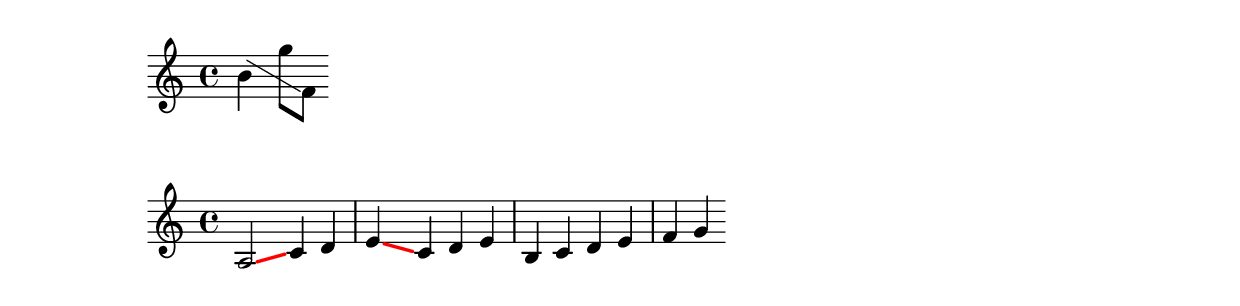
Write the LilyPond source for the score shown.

\version "2.18.2"
%% \gliss #'(0 . shift) #'Ypoint2 note\startTextSpan note\stopTextSpan
gliss = #(define-music-function (parser location shift pad) (pair? number?) #{
 	\once \override TextSpanner.style = #'line
    \once \override TextSpanner.bound-details.left.padding = #'1
    \once \override TextSpanner.bound-details.right.padding = #1
    \once \override TextSpanner.extra-offset = #shift 
    \override TextSpanner.bound-details.right.Y = #pad
    \once \override TextSpanner.bound-details.right.text = #'()
#})
% Short command for start and stop  TextSpan
#(define Stsp startTextSpan )
#(define Stpsp stopTextSpan )

\new Staff {
    \override Glissando.minimum-length = #5
    \override Glissando.springs-and-rods = #ly:spanner::set-spacing-rods
    \override Glissando.thickness = #'3
    \override Glissando.color=#(rgb-color 0.988 0.005 0.000)
   \gliss #'(0.0 . -5) #'-4  b'4\Stsp g''8 f'\Stpsp 
}

\relative c' {
    \override Glissando.minimum-length = #5
    \override Glissando.springs-and-rods = #ly:spanner::set-spacing-rods
    \override Glissando.thickness = #'3
    \override Glissando.color=#(rgb-color 0.988 0.005 0.000)
  a2 \glissando
  \override NoteColumn.glissando-skip = ##t
\override NoteColumn.glissando-skip = ##f
  c4 
d e 
  \glissando
  c d e 
  \override NoteColumn.glissando-skip = ##f
  b c d e f g
}

